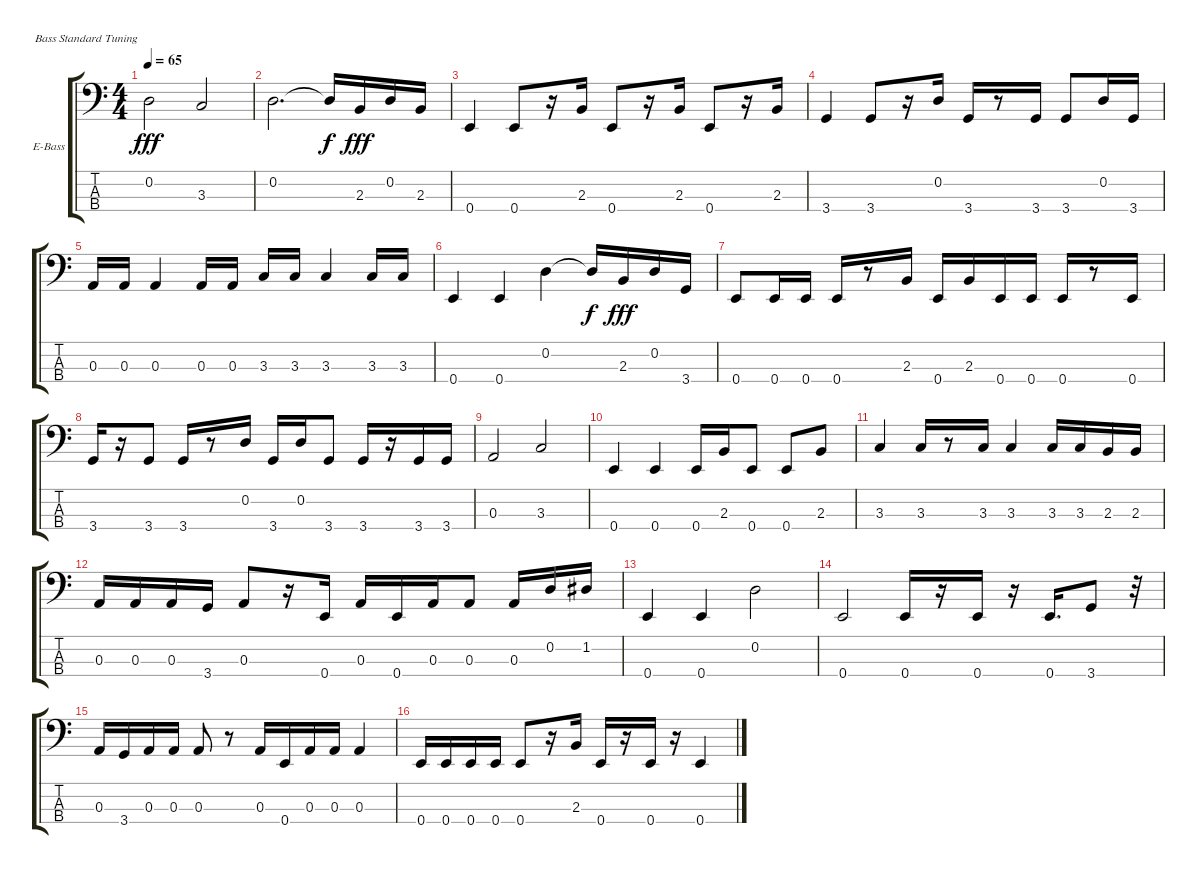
\bracketExtendMode groupsimilarinstruments
\firstSystemTrackNameOrientation horizontal
\otherSystemsTrackNameOrientation horizontal
\track ("Electric Bass" "E-Bass") {instrument electricbassfinger}
\staff {score tabs}
\tuning (G2 D2 A1 E1)
\ts (4 4)
\tempo 65
\clef f4
\scale
0.333333
\ks c
0.2.2{dy fff} 3.3.2 |
\scale
0.333333 0.2.2{d} 0.2{t}.16{dy f} 2.3.16{dy fff} 0.2.16 2.3.16 |
\scale
0.333333 0.4.4 0.4.8 r.16 2.3.16 0.4.8 r.16 2.3.16 0.4.8 r.16 2.3.16 |
\scale
0.333333 3.4.4 3.4.8 r.16 0.2.16 3.4.16 r.8 3.4.16 3.4.8 0.2.16 3.4.16 |
\scale
0.333333 0.3.16 0.3.16 0.3.4 0.3.16 0.3.16 3.3.16 3.3.16 3.3.4 3.3.16 3.3.16 |
\scale
0.333333 0.4.4 0.4.4 0.2.4 0.2{t}.16{dy f} 2.3.16{dy fff} 0.2.16 3.4.16 |
\scale
0.333333 0.4.8 0.4.16 0.4.16 0.4.16 r.8 2.3.16 0.4.16 2.3.16 0.4.16 0.4.16 0.4.16 r.8 0.4.16 |
\scale
0.333333 3.4.16 r.16 3.4.8 3.4.16 r.8 0.2.16 3.4.16 0.2.16 3.4.8 3.4.16 r.16 3.4.16 3.4.16 |
\scale
0.333333 0.3.2 3.3.2 |
\scale
0.333333 0.4.4 0.4.4 0.4.16 2.3.16 0.4.8 0.4.8 2.3.8 |
\scale
0.333333 3.3.4 3.3.16 r.8 3.3.16 3.3.4 3.3.16 3.3.16 2.3.16 2.3.16 |
\scale
0.333333 0.3.16 0.3.16 0.3.16 3.4.16 0.3.8 r.16 0.4.16 0.3.16 0.4.16 0.3.16 0.3.8 0.3.16 0.2.16 1.2.16 |
\scale
0.333333 0.4.4 0.4.4 0.2.2 |
\scale
0.333333 0.4.2 0.4.16 r.16 0.4.16 r.16 0.4.16{d} 3.4.8 r.32 |
\scale
0.333333 0.3.16 3.4.16 0.3.16 0.3.16 0.3.8 r.8 0.3.16 0.4.16 0.3.16 0.3.16 0.3.4 |
\scale
0.333333 0.4.16 0.4.16 0.4.16 0.4.16 0.4.8 r.16 2.3.16 0.4.16 r.16 0.4.16 r.16 0.4.4
